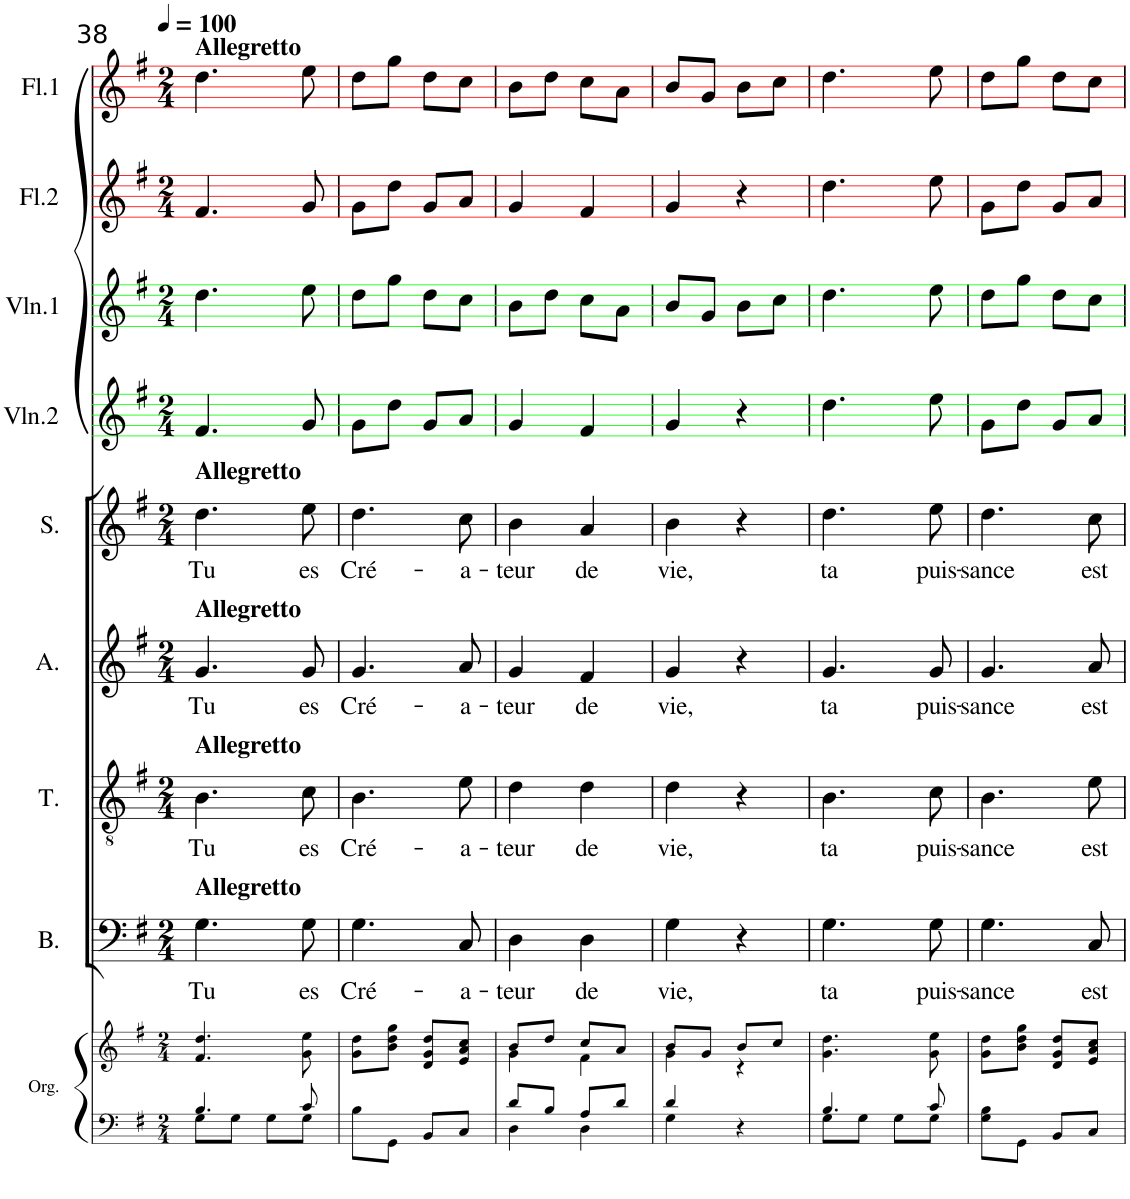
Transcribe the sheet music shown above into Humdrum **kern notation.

**kern	**kern	**kern	**text	**kern	**text	**kern	**text	**kern	**text	**kern	**kern	**kern	**kern
*part9	*part9	*part8	*part8	*part7	*part7	*part6	*part6	*part5	*part5	*part4	*part3	*part2	*part1
*staff10	*staff9	*staff8	*staff8	*staff7	*staff7	*staff6	*staff6	*staff5	*staff5	*staff4	*staff3	*staff2	*staff1
*I"Orgue	*	*I"Bass	*	*I"Ténor	*	*I"Alto	*	*I"Soprano	*	*I"Violon 2	*I"Violon 1	*I"Flûte 2	*I"Flûte 1
*I'Org.	*	*I'B.	*	*I'T.	*	*I'A.	*	*I'S.	*	*I'Vln.2	*I'Vln.1	*I'Fl.2	*I'Fl.1
!!LO:PB:g=z
*clefF4	*clefG2	*clefF4	*	*clefGv2	*	*clefG2	*	*clefG2	*	*clefG2	*clefG2	*clefG2	*clefG2
*k[f#]	*k[f#]	*k[f#]	*	*k[f#]	*	*k[f#]	*	*k[f#]	*	*k[f#]	*k[f#]	*k[f#]	*k[f#]
*M2/4	*M2/4	*M2/4	*	*M2/4	*	*M2/4	*	*M2/4	*	*M2/4	*M2/4	*M2/4	*M2/4
*MM100	*MM100	*MM100	*	*MM100	*	*MM100	*	*MM100	*	*MM100	*MM100	*MM100	*MM100
=38	=38	=38	=38	=38	=38	=38	=38	=38	=38	=38	=38	=38	=38
*^	*	*	*	*	*	*	*	*	*	*	*	*	*
!	!	!	!	!	!	!	!	!	!	!	!	!	!	!LO:TX:a:B:t=Allegretto
!	!	!	!	!	!	!	!	!	!LO:TX:a:B:t=Allegretto	!	!	!	!	!
!	!	!	!	!	!	!	!LO:TX:a:B:t=Allegretto	!	!	!	!	!	!	!
!	!	!	!	!	!LO:TX:a:B:t=Allegretto	!	!	!	!	!	!	!	!	!
!	!	!	!LO:TX:a:B:t=Allegretto	!	!	!	!	!	!	!	!	!	!	!
!	!	!	!	!LO:LY:b	!	!LO:LY:b	!	!LO:LY:b	!	!LO:LY:b	!	!	!	!
4.B/	8G\L	4.f#/ 4.dd/	4.G\	Tu	4.B\	Tu	4.g/	Tu	4.dd\	Tu	4.f#/	4.dd\	4.f#/	4.dd\
.	8G\J	.	.	.	.	.	.	.	.	.	.	.	.	.
.	8G\L	.	.	.	.	.	.	.	.	.	.	.	.	.
!	!	!	!	!LO:LY:b	!	!LO:LY:b	!	!LO:LY:b	!	!LO:LY:b	!	!	!	!
8c/	8G\J	8g\ 8ee\	8G\	es	8c\	es	8g/	es	8ee\	es	8g/	8ee\	8g/	8ee\
=39	=39	=39	=39	=39	=39	=39	=39	=39	=39	=39	=39	=39	=39	=39
!	!	!	!	!LO:LY:b	!	!LO:LY:b	!	!LO:LY:b	!	!LO:LY:b	!	!	!	!
*v	*v	*	*	*	*	*	*	*	*	*	*	*	*	*
8B\L	8g\ 8dd\L	4.G\	Cré-	4.B\	Cré-	4.g/	Cré-	4.dd\	Cré-	8g\L	8dd\L	8g\L	8dd\L
8GG\J	8b\ 8dd\ 8gg\J	.	.	.	.	.	.	.	.	8dd\J	8gg\J	8dd\J	8gg\J
8BB/L	8d/ 8g/ 8dd/L	.	.	.	.	.	.	.	.	8g/L	8dd\L	8g/L	8dd\L
!	!	!	!LO:LY:b	!	!LO:LY:b	!	!LO:LY:b	!	!LO:LY:b	!	!	!	!
8C/J	8e/ 8a/ 8cc/J	8C/	-a-	8e\	-a-	8a/	-a-	8cc\	-a-	8a/J	8cc\J	8a/J	8cc\J
=40	=40	=40	=40	=40	=40	=40	=40	=40	=40	=40	=40	=40	=40
*^	*^	*	*	*	*	*	*	*	*	*	*	*	*
!	!	!	!	!	!LO:LY:b	!	!LO:LY:b	!	!LO:LY:b	!	!LO:LY:b	!	!	!	!
8d/L	4D\	8b/L	4g\	4D\	-teur	4d\	-teur	4g/	-teur	4b\	-teur	4g/	8b\L	4g/	8b\L
8B/J	.	8dd/J	.	.	.	.	.	.	.	.	.	.	8dd\J	.	8dd\J
!	!	!	!	!	!LO:LY:b	!	!LO:LY:b	!	!LO:LY:b	!	!LO:LY:b	!	!	!	!
8A/L	4D\	8cc/L	4f#\	4D\	de	4d\	de	4f#/	de	4a/	de	4f#/	8cc\L	4f#/	8cc\L
8d/J	.	8a/J	.	.	.	.	.	.	.	.	.	.	8a\J	.	8a\J
=41	=41	=41	=41	=41	=41	=41	=41	=41	=41	=41	=41	=41	=41	=41	=41
!	!	!	!	!	!LO:LY:b	!	!LO:LY:b	!	!LO:LY:b	!	!LO:LY:b	!	!	!	!
4d/	4G\	8b/L	4g\	4G\	vie,	4d\	vie,	4g/	vie,	4b\	vie,	4g/	8b/L	4g/	8b/L
.	.	8g/J	.	.	.	.	.	.	.	.	.	.	8g/J	.	8g/J
4r	4ryy	8b/L	4r	4r	.	4r	.	4r	.	4r	.	4r	8b\L	4r	8b\L
.	.	8cc/J	.	.	.	.	.	.	.	.	.	.	8cc\J	.	8cc\J
*	*	*v	*v	*	*	*	*	*	*	*	*	*	*	*	*
=42	=42	=42	=42	=42	=42	=42	=42	=42	=42	=42	=42	=42	=42	=42
!	!	!	!	!LO:LY:b	!	!LO:LY:b	!	!LO:LY:b	!	!LO:LY:b	!	!	!	!
4.B/	8G\L	4.g\ 4.dd\	4.G\	ta	4.B\	ta	4.g/	ta	4.dd\	ta	4.dd\	4.dd\	4.dd\	4.dd\
.	8G\J	.	.	.	.	.	.	.	.	.	.	.	.	.
.	8G\L	.	.	.	.	.	.	.	.	.	.	.	.	.
!	!	!	!	!LO:LY:b	!	!LO:LY:b	!	!LO:LY:b	!	!LO:LY:b	!	!	!	!
8c/	8G\J	8g\ 8ee\	8G\	puis-	8c\	puis-	8g/	puis-	8ee\	puis-	8ee\	8ee\	8ee\	8ee\
=43	=43	=43	=43	=43	=43	=43	=43	=43	=43	=43	=43	=43	=43	=43
!	!	!	!	!LO:LY:b	!	!LO:LY:b	!	!LO:LY:b	!	!LO:LY:b	!	!	!	!
*v	*v	*	*	*	*	*	*	*	*	*	*	*	*	*
8G\ 8B\L	8g\ 8dd\L	4.G\	-sance	4.B\	-sance	4.g/	-sance	4.dd\	-sance	8g\L	8dd\L	8g\L	8dd\L
8GG\J	8b\ 8dd\ 8gg\J	.	.	.	.	.	.	.	.	8dd\J	8gg\J	8dd\J	8gg\J
8BB/L	8d/ 8g/ 8dd/L	.	.	.	.	.	.	.	.	8g/L	8dd\L	8g/L	8dd\L
!	!	!	!LO:LY:b	!	!LO:LY:b	!	!LO:LY:b	!	!LO:LY:b	!	!	!	!
8C/J	8e/ 8a/ 8cc/J	8C/	est	8e\	est	8a/	est	8cc\	est	8a/J	8cc\J	8a/J	8cc\J
=	=	=	=	=	=	=	=	=	=	=	=	=	=
*-	*-	*-	*-	*-	*-	*-	*-	*-	*-	*-	*-	*-	*-
